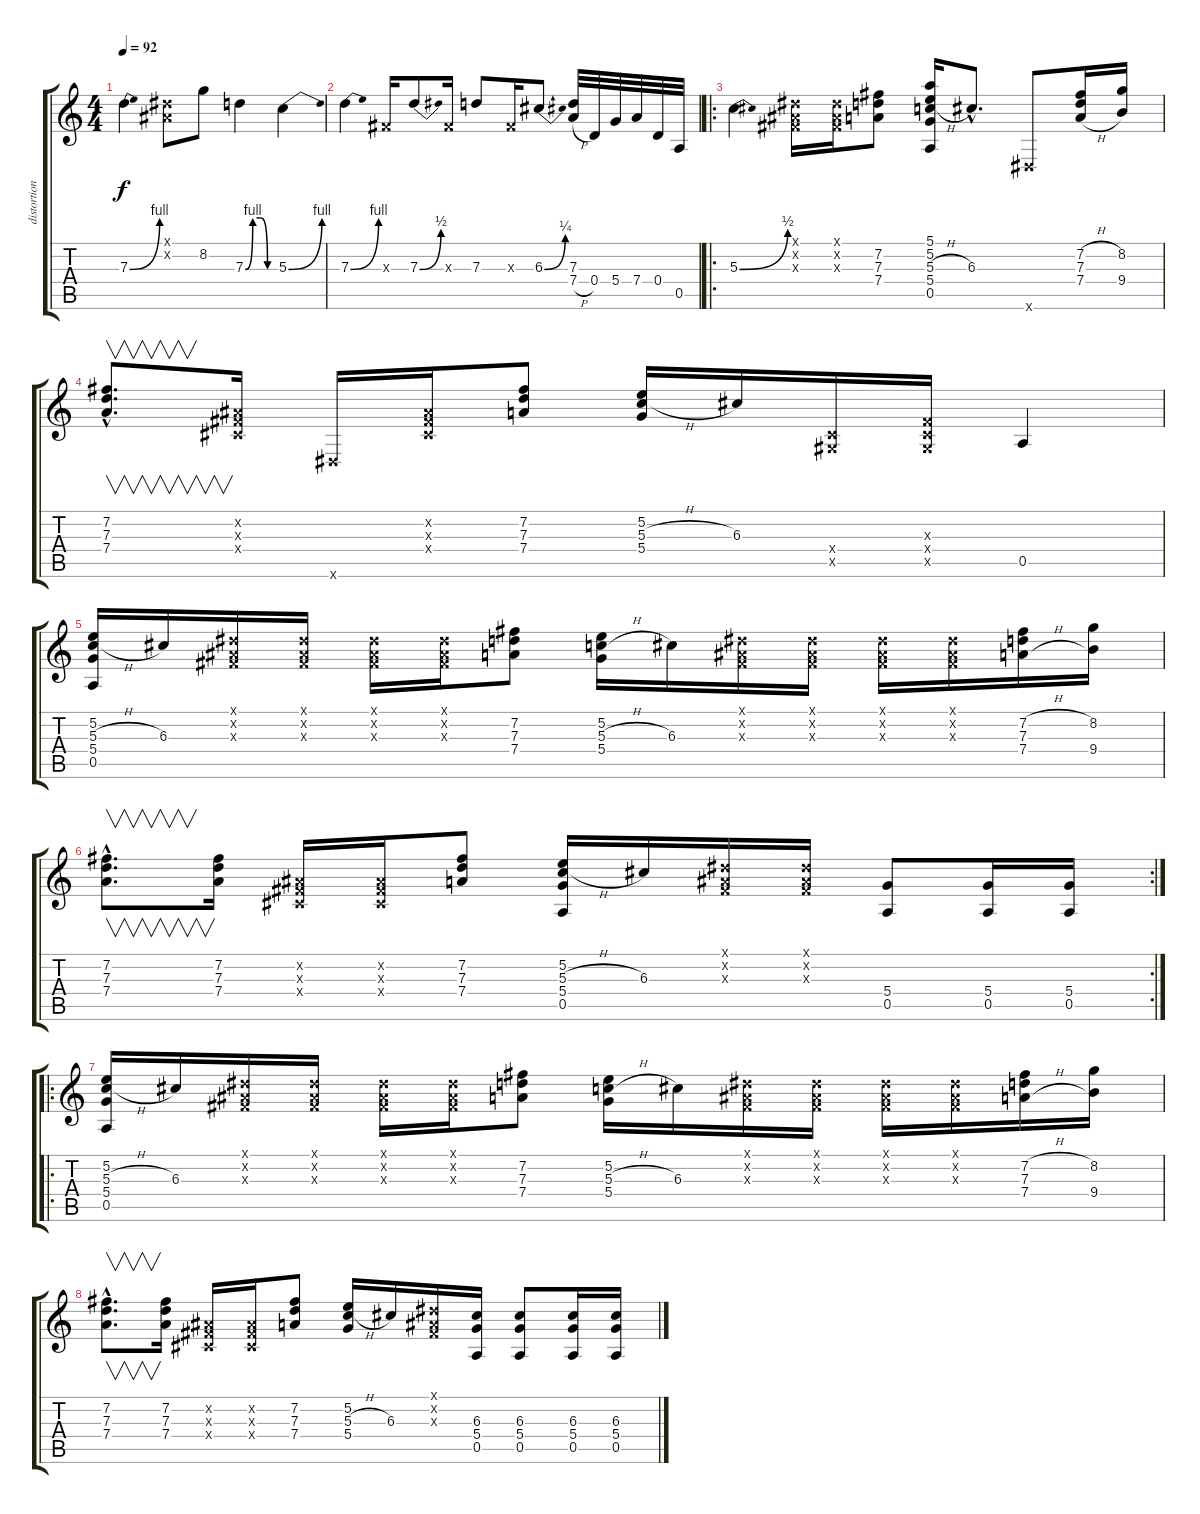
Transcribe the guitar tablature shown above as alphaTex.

\track ("distortion guitar" "distortion") {instrument distortionguitar}
\staff {score tabs}
\tuning (E4 B3 G3 D3 A2 E2) {hide}
\ts (4 4)
\tempo 92
\clef g2
\ks c
7.3{be (bend 0 0 60 4)}.4{dy f instrument distortionguitar} (-1.1{x} -1.2{x}).8 8.2.8 7.3{be (custom 0 0 15 4 30 4 45 0 60 0)}.4 5.3{be (bend 0 0 60 4)}.4 |
7.3{be (bend 0 0 60 4)}.4 -1.3{x}.16 7.3{be (bend 0 0 60 2)}.8 -1.3{x}.16 7.3.8 -1.3{x}.16 6.3{be (bend 0 0 60 1)}.8 (7.3 7.4{h}).32 0.4.32 5.4.32 7.4.32 0.4.32 0.5.32 |
\ro
5.3{be (bend 0 0 60 2)}.4 (-1.1{x} -1.2{x} -1.3{x}).16 (-1.1{x} -1.2{x} -1.3{x}).16 (7.2 7.3 7.4).8 (5.1 5.2 5.3{h} 5.4 0.5).16 6.3{hac}.8{d} -1.6{x}.8 (7.2{h} 7.3 7.4{h}).16 (8.2 9.4).16 |
(7.2{hac} 7.3{hac} 7.4{hac}).8{v d} (-1.2{x} -1.3{x} -1.4{x}).16 -1.6{x}.16 (-1.2{x} -1.3{x} -1.4{x}).16 (7.2 7.3 7.4).8 (5.2 5.3{h} 5.4).16 6.3.16 (-1.4{x} -1.5{x}).16 (-1.3{x} -1.4{x} -1.5{x}).16 0.5.4 |
(5.2 5.3{h} 5.4 0.5).16 6.3.16 (-1.1{x} -1.2{x} -1.3{x}).16 (-1.1{x} -1.2{x} -1.3{x}).16 (-1.1{x} -1.2{x} -1.3{x}).16 (-1.1{x} -1.2{x} -1.3{x}).16 (7.2 7.3 7.4).8 (5.2 5.3{h} 5.4).16 6.3.16 (-1.1{x} -1.2{x} -1.3{x}).16 (-1.1{x} -1.2{x} -1.3{x}).16 (-1.1{x} -1.2{x} -1.3{x}).16 (-1.1{x} -1.2{x} -1.3{x}).16 (7.2{h} 7.3 7.4{h}).16 (8.2 9.4).16 |
\rc 2
(7.2{hac} 7.3{hac} 7.4{hac}).8{v d} (7.2 7.3 7.4).16 (-1.2{x} -1.3{x} -1.4{x}).16 (-1.2{x} -1.3{x} -1.4{x}).16 (7.2 7.3 7.4).8 (5.2 5.3{h} 5.4 0.5).16 6.3.16 (-1.1{x} -1.2{x} -1.3{x}).16 (-1.1{x} -1.2{x} -1.3{x}).16 (5.4 0.5).8 (5.4 0.5).16 (5.4 0.5).16 |
\ro
(5.2 5.3{h} 5.4 0.5).16 6.3.16 (-1.1{x} -1.2{x} -1.3{x}).16 (-1.1{x} -1.2{x} -1.3{x}).16 (-1.1{x} -1.2{x} -1.3{x}).16 (-1.1{x} -1.2{x} -1.3{x}).16 (7.2 7.3 7.4).8 (5.2 5.3{h} 5.4).16 6.3.16 (-1.1{x} -1.2{x} -1.3{x}).16 (-1.1{x} -1.2{x} -1.3{x}).16 (-1.1{x} -1.2{x} -1.3{x}).16 (-1.1{x} -1.2{x} -1.3{x}).16 (7.2{h} 7.3 7.4{h}).16 (8.2 9.4).16 |
(7.2{hac} 7.3{hac} 7.4{hac}).8{v d} (7.2 7.3 7.4).16 (-1.2{x} -1.3{x} -1.4{x}).16 (-1.2{x} -1.3{x} -1.4{x}).16 (7.2 7.3 7.4).8 (5.2 5.3{h} 5.4).16 6.3.16 (-1.1{x} -1.2{x} -1.3{x}).16 (6.3 5.4 0.5).16 (6.3 5.4 0.5).8 (6.3 5.4 0.5).16 (6.3 5.4 0.5).16
